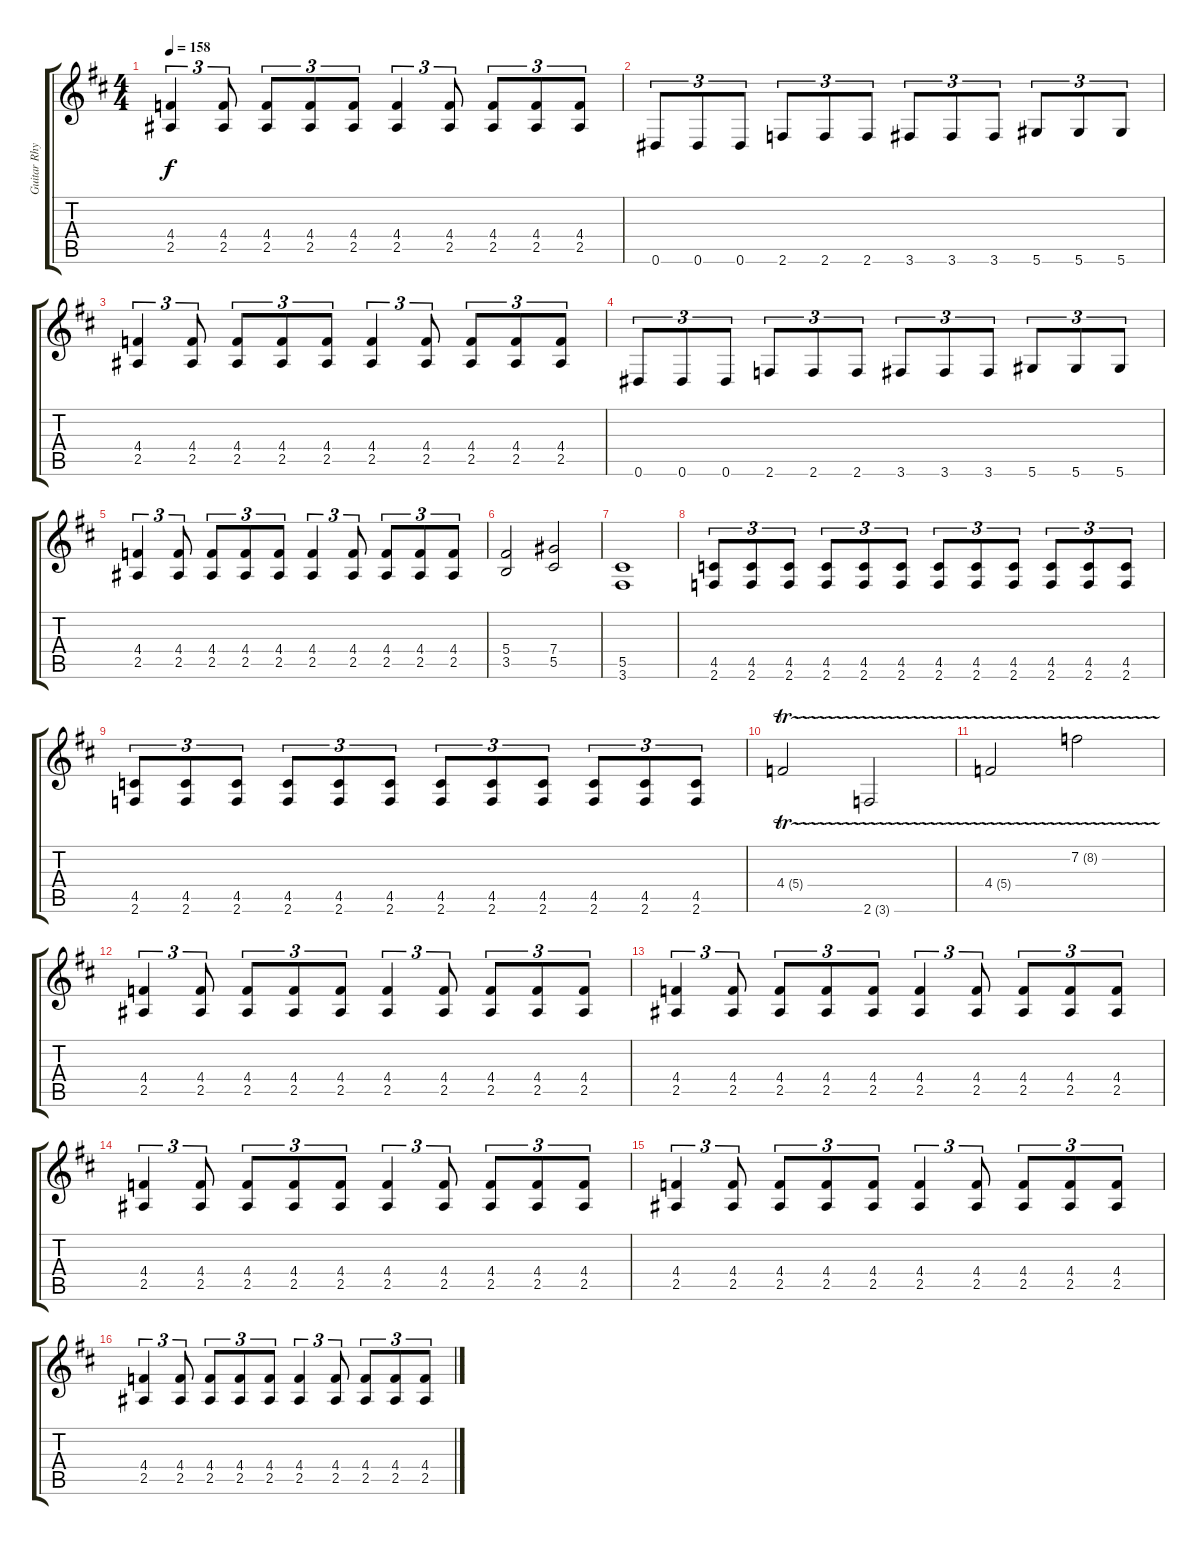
\track ("Guitar Rhythm" "Guitar Rhy") {instrument distortionguitar}
\staff {score tabs}
\tuning (Eb4 Bb3 Gb3 Db3 Ab2 Eb2) {hide}
\ts (4 4)
\tempo 158
\clef g2
\ks d
(4.4 2.5).4{tu (3 2) dy f} (4.4 2.5).8{tu (3 2)} (4.4 2.5).8{tu (3 2)} (4.4 2.5).8{tu (3 2)} (4.4 2.5).8{tu (3 2)} (4.4 2.5).4{tu (3 2)} (4.4 2.5).8{tu (3 2)} (4.4 2.5).8{tu (3 2)} (4.4 2.5).8{tu (3 2)} (4.4 2.5).8{tu (3 2)} |
0.6.8{tu (3 2)} 0.6.8{tu (3 2)} 0.6.8{tu (3 2)} 2.6.8{tu (3 2)} 2.6.8{tu (3 2)} 2.6.8{tu (3 2)} 3.6.8{tu (3 2)} 3.6.8{tu (3 2)} 3.6.8{tu (3 2)} 5.6.8{tu (3 2)} 5.6.8{tu (3 2)} 5.6.8{tu (3 2)} |
(4.4 2.5).4{tu (3 2)} (4.4 2.5).8{tu (3 2)} (4.4 2.5).8{tu (3 2)} (4.4 2.5).8{tu (3 2)} (4.4 2.5).8{tu (3 2)} (4.4 2.5).4{tu (3 2)} (4.4 2.5).8{tu (3 2)} (4.4 2.5).8{tu (3 2)} (4.4 2.5).8{tu (3 2)} (4.4 2.5).8{tu (3 2)} |
0.6.8{tu (3 2)} 0.6.8{tu (3 2)} 0.6.8{tu (3 2)} 2.6.8{tu (3 2)} 2.6.8{tu (3 2)} 2.6.8{tu (3 2)} 3.6.8{tu (3 2)} 3.6.8{tu (3 2)} 3.6.8{tu (3 2)} 5.6.8{tu (3 2)} 5.6.8{tu (3 2)} 5.6.8{tu (3 2)} |
(4.4 2.5).4{tu (3 2)} (4.4 2.5).8{tu (3 2)} (4.4 2.5).8{tu (3 2)} (4.4 2.5).8{tu (3 2)} (4.4 2.5).8{tu (3 2)} (4.4 2.5).4{tu (3 2)} (4.4 2.5).8{tu (3 2)} (4.4 2.5).8{tu (3 2)} (4.4 2.5).8{tu (3 2)} (4.4 2.5).8{tu (3 2)} |
(5.4 3.5).2 (7.4 5.5).2 |
(5.5 3.6).1{volume 13} |
(4.5 2.6).8{tu (3 2)} (4.5 2.6).8{tu (3 2)} (4.5 2.6).8{tu (3 2)} (4.5 2.6).8{tu (3 2)} (4.5 2.6).8{tu (3 2)} (4.5 2.6).8{tu (3 2)} (4.5 2.6).8{tu (3 2)} (4.5 2.6).8{tu (3 2)} (4.5 2.6).8{tu (3 2)} (4.5 2.6).8{tu (3 2)} (4.5 2.6).8{tu (3 2)} (4.5 2.6).8{tu (3 2)} |
(4.5 2.6).8{tu (3 2)} (4.5 2.6).8{tu (3 2)} (4.5 2.6).8{tu (3 2)} (4.5 2.6).8{tu (3 2)} (4.5 2.6).8{tu (3 2)} (4.5 2.6).8{tu (3 2)} (4.5 2.6).8{tu (3 2)} (4.5 2.6).8{tu (3 2)} (4.5 2.6).8{tu (3 2)} (4.5 2.6).8{tu (3 2)} (4.5 2.6).8{tu (3 2)} (4.5 2.6).8{tu (3 2)} |
4.4{tr (5 32)}.2 2.6{tr (3 32)}.2 |
4.4{tr (5 32)}.2 7.2{tr (8 32)}.2 |
(4.4 2.5).4{tu (3 2)} (4.4 2.5).8{tu (3 2)} (4.4 2.5).8{tu (3 2)} (4.4 2.5).8{tu (3 2)} (4.4 2.5).8{tu (3 2)} (4.4 2.5).4{tu (3 2)} (4.4 2.5).8{tu (3 2)} (4.4 2.5).8{tu (3 2)} (4.4 2.5).8{tu (3 2)} (4.4 2.5).8{tu (3 2)} |
(4.4 2.5).4{tu (3 2)} (4.4 2.5).8{tu (3 2)} (4.4 2.5).8{tu (3 2)} (4.4 2.5).8{tu (3 2)} (4.4 2.5).8{tu (3 2)} (4.4 2.5).4{tu (3 2)} (4.4 2.5).8{tu (3 2)} (4.4 2.5).8{tu (3 2)} (4.4 2.5).8{tu (3 2)} (4.4 2.5).8{tu (3 2)} |
(4.4 2.5).4{tu (3 2)} (4.4 2.5).8{tu (3 2)} (4.4 2.5).8{tu (3 2)} (4.4 2.5).8{tu (3 2)} (4.4 2.5).8{tu (3 2)} (4.4 2.5).4{tu (3 2)} (4.4 2.5).8{tu (3 2)} (4.4 2.5).8{tu (3 2)} (4.4 2.5).8{tu (3 2)} (4.4 2.5).8{tu (3 2)} |
(4.4 2.5).4{tu (3 2)} (4.4 2.5).8{tu (3 2)} (4.4 2.5).8{tu (3 2)} (4.4 2.5).8{tu (3 2)} (4.4 2.5).8{tu (3 2)} (4.4 2.5).4{tu (3 2)} (4.4 2.5).8{tu (3 2)} (4.4 2.5).8{tu (3 2)} (4.4 2.5).8{tu (3 2)} (4.4 2.5).8{tu (3 2)} |
(4.4 2.5).4{tu (3 2)} (4.4 2.5).8{tu (3 2)} (4.4 2.5).8{tu (3 2)} (4.4 2.5).8{tu (3 2)} (4.4 2.5).8{tu (3 2)} (4.4 2.5).4{tu (3 2)} (4.4 2.5).8{tu (3 2)} (4.4 2.5).8{tu (3 2)} (4.4 2.5).8{tu (3 2)} (4.4 2.5).8{tu (3 2)}
